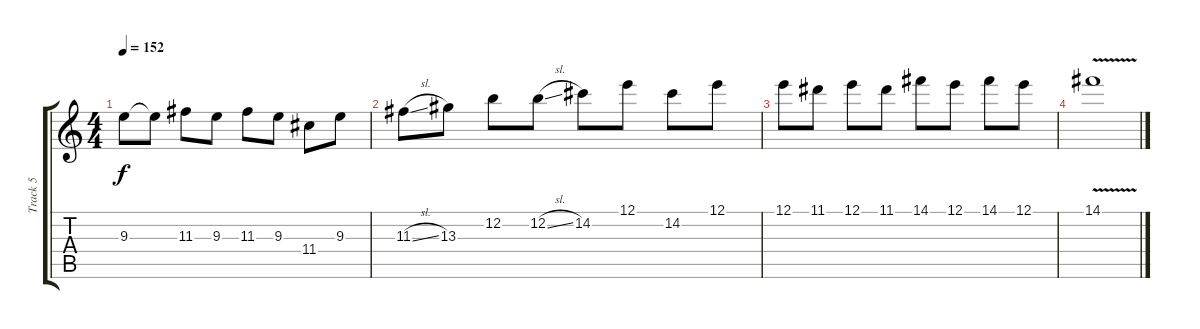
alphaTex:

\track ("Track 5" "Track 5") {instrument overdrivenguitar}
\staff {score tabs}
\tuning (E4 B3 G3 D3 A2 E2) {hide}
\ts (4 4)
\tempo 152
\clef g2
\ks c
9.3{t}.8{dy f} 9.3{t}.8 11.3.8 9.3.8 11.3.8 9.3.8 11.4.8 9.3.8 |
11.3{sl}.8 13.3.8 12.2.8 12.2{sl}.8 14.2.8 12.1.8 14.2.8 12.1.8 |
12.1.8 11.1.8 12.1.8 11.1.8 14.1.8 12.1.8 14.1.8 12.1.8 |
14.1{v}.1
